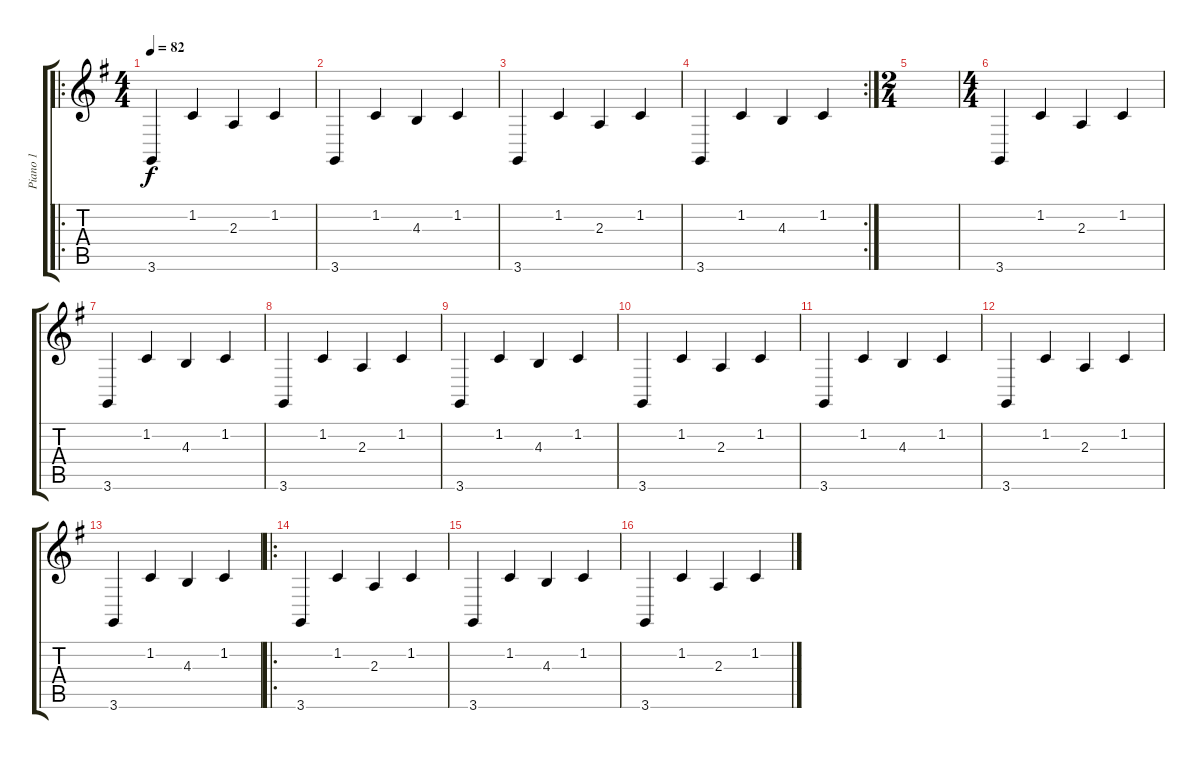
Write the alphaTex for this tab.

\track ("Piano 1" "Piano 1") {instrument acousticgrandpiano}
\staff {score tabs}
\tuning (E4 B3 G3 D3 A2 E2) {hide}
\ro
\ts (4 4)
\tempo 82
\clef g2
\ks g
3.6.4{dy f} 1.2.4 2.3.4 1.2.4 |
3.6.4 1.2.4 4.3.4 1.2.4 |
3.6.4 1.2.4 2.3.4 1.2.4 |
\rc 2
3.6.4 1.2.4 4.3.4 1.2.4 |
\ts (2 4)
|
\ts (4 4)
3.6.4 1.2.4 2.3.4 1.2.4 |
3.6.4 1.2.4 4.3.4 1.2.4 |
3.6.4 1.2.4 2.3.4 1.2.4 |
3.6.4 1.2.4 4.3.4 1.2.4 |
3.6.4 1.2.4 2.3.4 1.2.4 |
3.6.4 1.2.4 4.3.4 1.2.4 |
3.6.4 1.2.4 2.3.4 1.2.4 |
3.6.4 1.2.4 4.3.4 1.2.4 |
\ro
3.6.4 1.2.4 2.3.4 1.2.4 |
3.6.4 1.2.4 4.3.4 1.2.4 |
3.6.4 1.2.4 2.3.4 1.2.4
